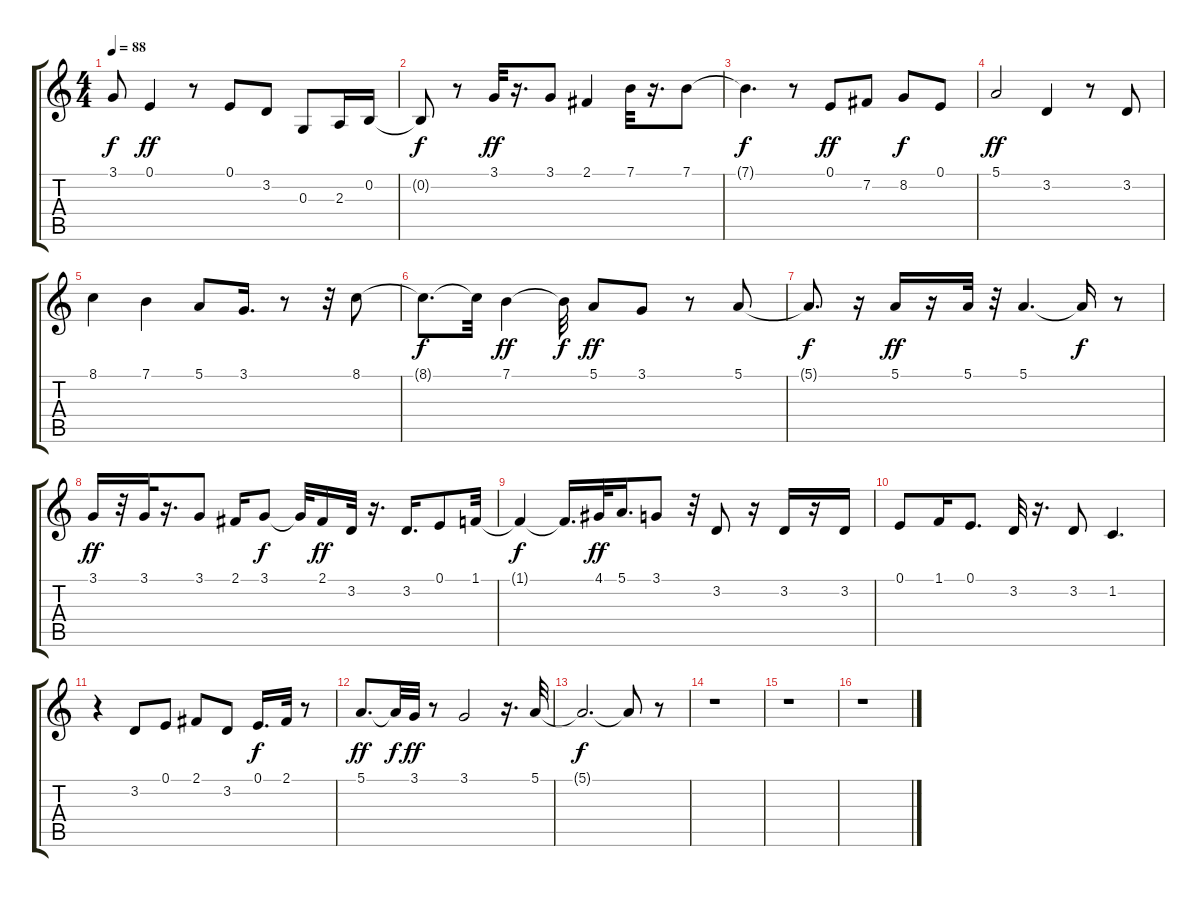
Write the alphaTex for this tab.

\track "" {solo instrument electricgrandpiano}
\staff {score tabs}
\tuning (E4 B3 G3 D3 A2 E2) {hide}
\ts (4 4)
\tempo 88
\clef g2
\ks c
3.1{t}.8{dy f} 0.1.4{dy ff} r.8 0.1.8 3.2.8 0.3.8 2.3.16 0.2.16 |
0.2{t}.8{dy f} r.8 3.1.32{dy ff} r.16{d} 3.1.8 2.1.4 7.1.32 r.16{d} 7.1.8 |
7.1{t}.4{d dy f} r.8 0.1.8{dy ff} 7.2.8 8.2.8{dy f} 0.1.8 |
5.1.2{dy ff} 3.2.4 r.8 3.2.8 |
8.1.4 7.1.4 5.1.8 3.1.16{d} r.8 r.32 8.1.8 |
8.1{t}.8{d dy f} 8.1{t}.32 7.1.4{dy ff} 7.1{t}.32{dy f} 5.1.8{dy ff} 3.1.8 r.8 5.1.8 |
5.1{t}.8{d dy f} r.16 5.1.16{dy ff} r.16 5.1.32 r.32 5.1.4{d} 5.1{t}.16{dy f} r.8 |
3.1.16{dy ff} r.32 3.1.32 r.16{d} 3.1.8 2.1.16 3.1.8{dy f} 3.1{t}.32 2.1.16{dy ff} 3.2.32 r.16{d} 3.2.16{d} 0.1.8 1.1.32 |
1.1{t}.4{dy f} 1.1{t}.16{d} 4.1.32{dy ff} 5.1.16{d} 3.1.8 r.32 3.2.8 r.16 3.2.16 r.16 3.2.16 |
0.1.8 1.1.16 0.1.8{d} 3.2.32 r.16{d} 3.2.8 1.2.4{d} |
r.4 3.2.8 0.1.8 2.1.8 3.2.8 0.1.16{d dy f} 2.1.32 r.8 |
5.1.8{d dy ff} 5.1{t}.32{dy f} 3.1.32{dy ff} r.8 3.1.2 r.16{d} 5.1.32 |
5.1{t}.2{d dy f} 5.1{t}.8 r.8 |
r.1 |
r.1 |
r.1
